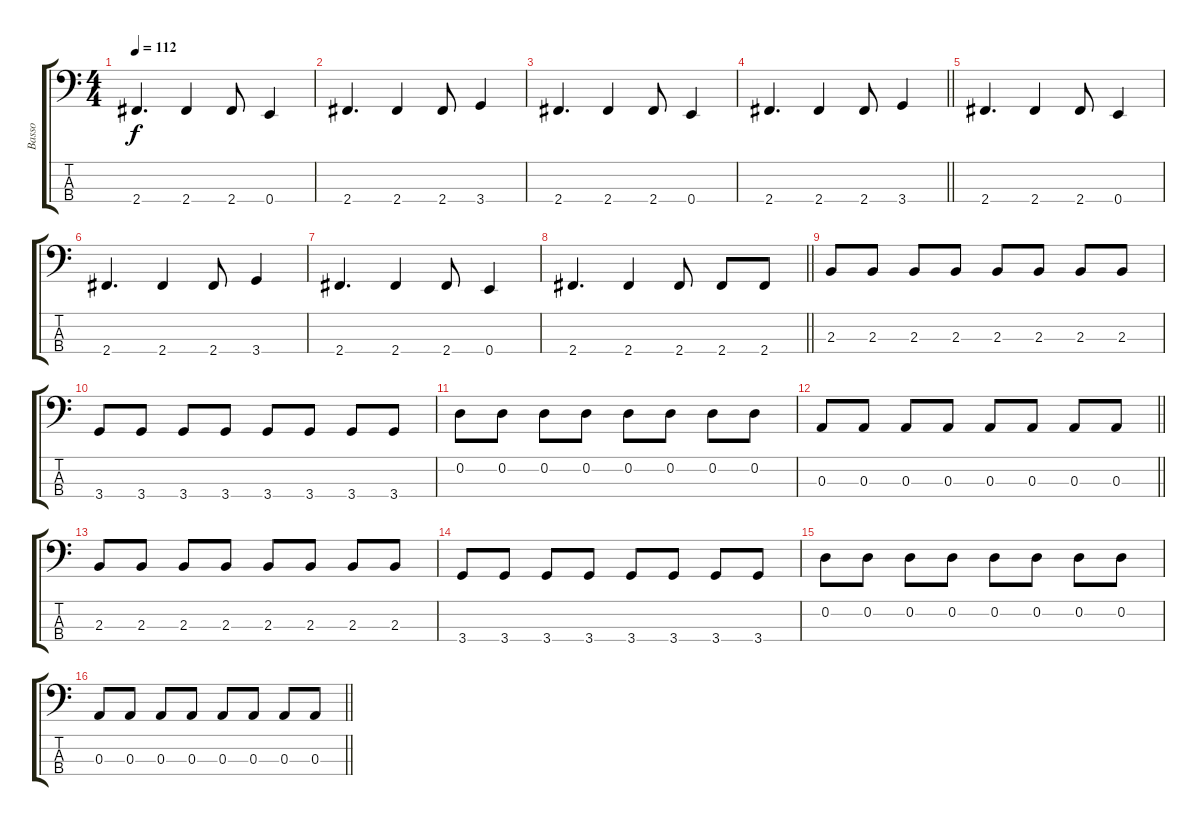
\track ("Basso" "Basso") {instrument electricbassfinger}
\staff {score tabs}
\tuning (G2 D2 A1 E1) {hide}
\ts (4 4)
\tempo 112
\clef f4
\ks c
2.4.4{d dy f} 2.4.4 2.4.8 0.4.4 |
2.4.4{d} 2.4.4 2.4.8 3.4.4 |
2.4.4{d} 2.4.4 2.4.8 0.4.4 |
\barLineRight lightlight
2.4.4{d} 2.4.4 2.4.8 3.4.4 |
2.4.4{d} 2.4.4 2.4.8 0.4.4 |
2.4.4{d} 2.4.4 2.4.8 3.4.4 |
2.4.4{d} 2.4.4 2.4.8 0.4.4 |
\barLineRight lightlight
2.4.4{d} 2.4.4 2.4.8 2.4.8 2.4.8 |
2.3.8 2.3.8 2.3.8 2.3.8 2.3.8 2.3.8 2.3.8 2.3.8 |
3.4.8 3.4.8 3.4.8 3.4.8 3.4.8 3.4.8 3.4.8 3.4.8 |
0.2.8 0.2.8 0.2.8 0.2.8 0.2.8 0.2.8 0.2.8 0.2.8 |
\barLineRight lightlight
0.3.8 0.3.8 0.3.8 0.3.8 0.3.8 0.3.8 0.3.8 0.3.8 |
2.3.8 2.3.8 2.3.8 2.3.8 2.3.8 2.3.8 2.3.8 2.3.8 |
3.4.8 3.4.8 3.4.8 3.4.8 3.4.8 3.4.8 3.4.8 3.4.8 |
0.2.8 0.2.8 0.2.8 0.2.8 0.2.8 0.2.8 0.2.8 0.2.8 |
\barLineRight lightlight
0.3.8 0.3.8 0.3.8 0.3.8 0.3.8 0.3.8 0.3.8 0.3.8
